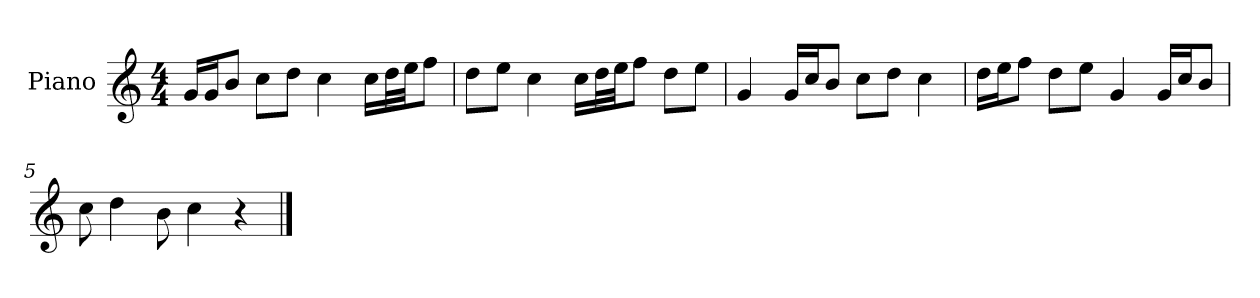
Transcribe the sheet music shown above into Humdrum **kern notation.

**kern
*part1
*staff1
*I"Piano
*I'P-no
*clefG2
*k[]
*M4/4
*MM90
=1
16g/LL
16g/J
8b/J
8cc\L
8dd\J
4cc\
16cc\LL
32dd\L
32ee\JJ
8ff\J
=2
8dd\L
8ee\J
4cc\
16cc\LL
32dd\L
32ee\JJ
8ff\J
8dd\L
8ee\J
=3
4g/
16g/LL
16cc/J
8b/J
8cc\L
8dd\J
4cc\
=4
16dd\LL
16ee\J
8ff\J
8dd\L
8ee\J
4g/
16g/LL
16cc/J
8b/J
=5
8cc\
4dd\
8b\
4cc\
4r
==
*-
